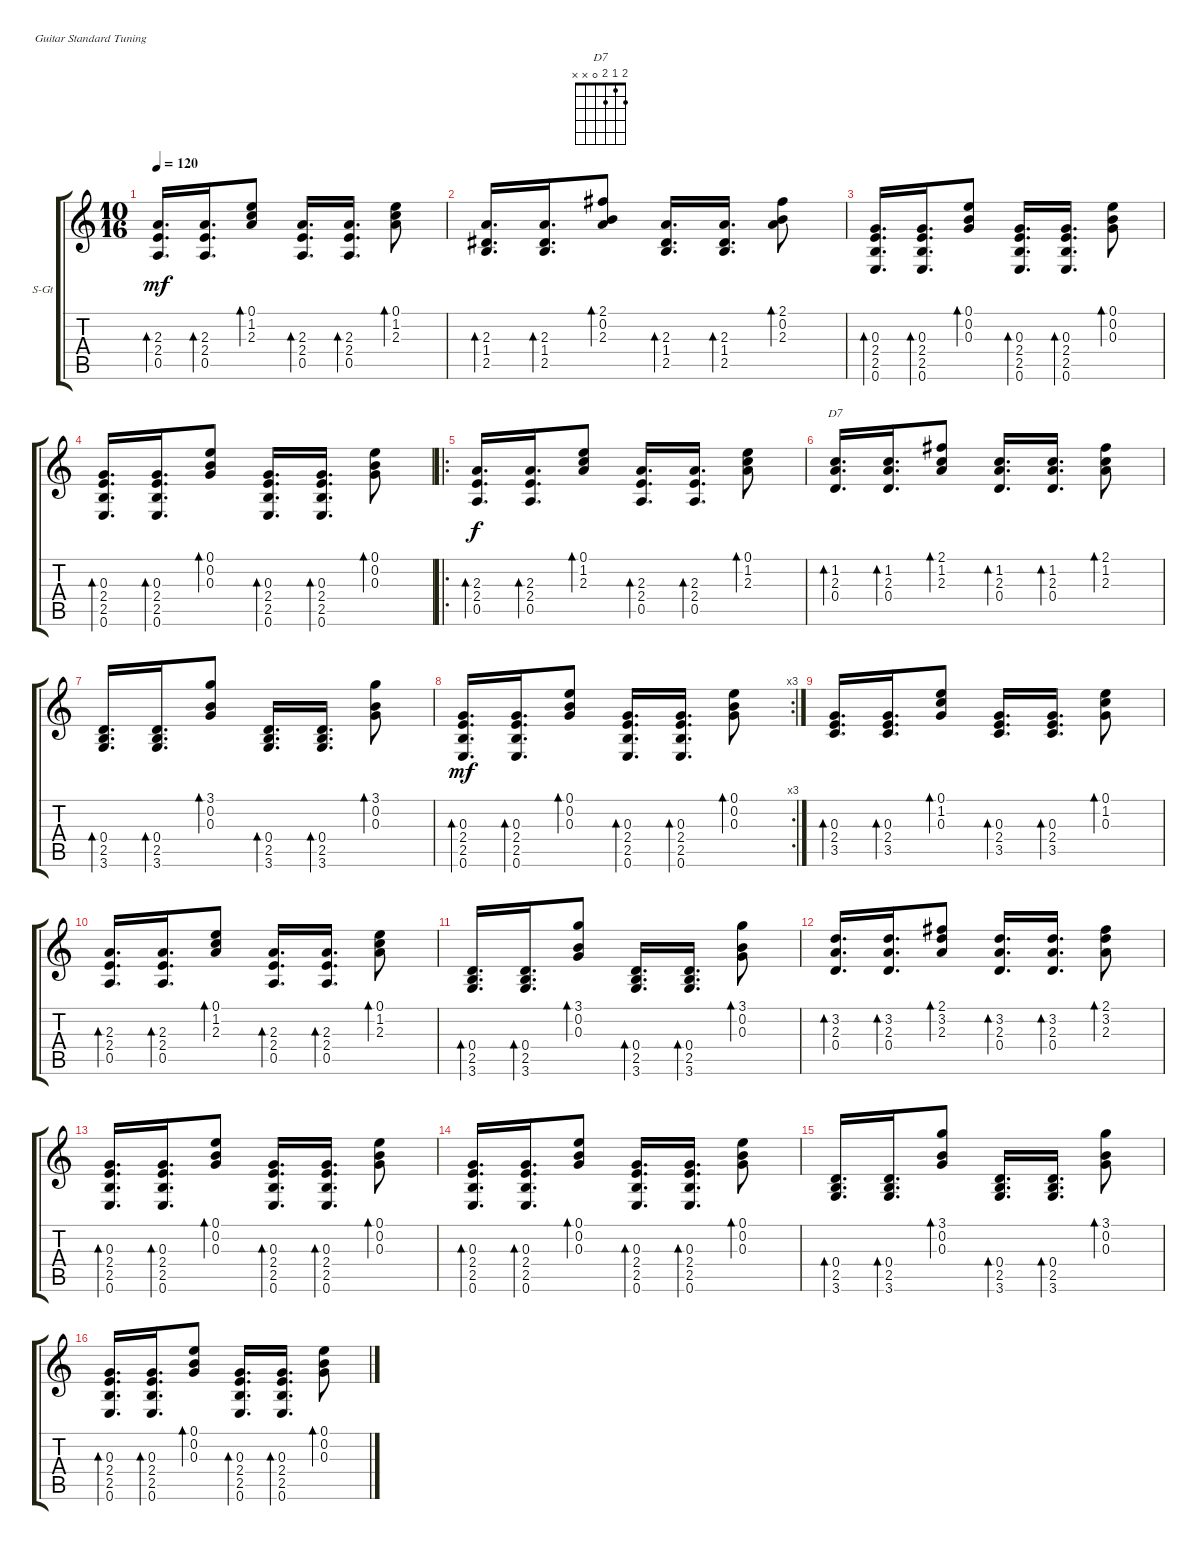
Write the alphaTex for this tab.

\defaultSystemsLayout 4
\bracketExtendMode groupsimilarinstruments
\firstSystemTrackNameOrientation horizontal
\otherSystemsTrackNameOrientation horizontal
\track ("Steel Guitar" "S-Gt") {instrument acousticguitarsteel}
\staff {score tabs}
\tuning (E4 B3 G3 D3 A2 E2)
\chord ("D7" 2 1 2 0 x x)
\ts (10 16)
\tempo 120
\clef g2
\ks c
(0.5 2.4 2.3).16{d bd 30 dy mf} (0.5 2.4 2.3).16{d bd 30} (0.1 1.2 2.3).8{bd 30} (0.5 2.4 2.3).16{d bd 30} (0.5 2.4 2.3).16{d bd 30} (0.1 1.2 2.3).8{bd 30} |
(2.5 1.4 2.3).16{d bd 30} (2.5 1.4 2.3).16{d bd 30} (2.1 0.2 2.3).8{bd 30} (2.5 1.4 2.3).16{d bd 30} (2.5 1.4 2.3).16{d bd 30} (2.1 0.2 2.3).8{bd 30} |
(0.6 2.5 2.4 0.3).16{d bd 30} (0.6 2.5 2.4 0.3).16{d bd 30} (0.1 0.2 0.3).8{bd 30} (0.6 2.5 2.4 0.3).16{d bd 30} (0.6 2.5 2.4 0.3).16{d bd 30} (0.1 0.2 0.3).8{bd 30} |
(0.6 2.5 2.4 0.3).16{d bd 30} (0.6 2.5 2.4 0.3).16{d bd 30} (0.1 0.2 0.3).8{bd 30} (0.6 2.5 2.4 0.3).16{d bd 30} (0.6 2.5 2.4 0.3).16{d bd 30} (0.1 0.2 0.3).8{bd 30} |
\ro
(0.5 2.4 2.3).16{d bd 30 dy f} (0.5 2.4 2.3).16{d bd 30} (0.1 1.2 2.3).8{bd 30} (0.5 2.4 2.3).16{d bd 30} (0.5 2.4 2.3).16{d bd 30} (0.1 1.2 2.3).8{bd 30} |
(0.4 2.3 1.2).16{d bd 30 ch "D7"} (0.4 2.3 1.2).16{d bd 30} (2.3 1.2 2.1).8{bd 30} (0.4 2.3 1.2).16{d bd 30} (0.4 2.3 1.2).16{d bd 30} (2.3 1.2 2.1).8{bd 30} |
(3.6 2.5 0.4).16{d bd 30} (3.6 2.5 0.4).16{d bd 30} (3.1 0.2 0.3).8{bd 30} (3.6 2.5 0.4).16{d bd 30} (3.6 2.5 0.4).16{d bd 30} (3.1 0.2 0.3).8{bd 30} |
\rc 3
(0.6 2.5 2.4 0.3).16{d bd 30 dy mf} (0.6 2.5 2.4 0.3).16{d bd 30} (0.1 0.2 0.3).8{bd 30} (0.6 2.5 2.4 0.3).16{d bd 30} (0.6 2.5 2.4 0.3).16{d bd 30} (0.1 0.2 0.3).8{bd 30} |
(3.5 2.4 0.3).16{d bd 30} (3.5 2.4 0.3).16{d bd 30} (1.2 0.1 0.3).8{bd 30} (3.5 2.4 0.3).16{d bd 30} (3.5 2.4 0.3).16{d bd 30} (1.2 0.1 0.3).8{bd 30} |
(0.5 2.4 2.3).16{d bd 30} (0.5 2.4 2.3).16{d bd 30} (0.1 1.2 2.3).8{bd 30} (0.5 2.4 2.3).16{d bd 30} (0.5 2.4 2.3).16{d bd 30} (0.1 1.2 2.3).8{bd 30} |
(3.6 2.5 0.4).16{d bd 30} (3.6 2.5 0.4).16{d bd 30} (3.1 0.2 0.3).8{bd 30} (3.6 2.5 0.4).16{d bd 30} (3.6 2.5 0.4).16{d bd 30} (3.1 0.2 0.3).8{bd 30} |
(0.4 2.3 3.2).16{d bd 30} (0.4 2.3 3.2).16{d bd 30} (2.1 3.2 2.3).8{bd 30} (0.4 2.3 3.2).16{d bd 30} (0.4 2.3 3.2).16{d bd 30} (2.1 3.2 2.3).8{bd 30} |
(0.6 2.5 2.4 0.3).16{d bd 30} (0.6 2.5 2.4 0.3).16{d bd 30} (0.1 0.2 0.3).8{bd 30} (0.6 2.5 2.4 0.3).16{d bd 30} (0.6 2.5 2.4 0.3).16{d bd 30} (0.1 0.2 0.3).8{bd 30} |
(0.6 2.5 2.4 0.3).16{d bd 30} (0.6 2.5 2.4 0.3).16{d bd 30} (0.1 0.2 0.3).8{bd 30} (0.6 2.5 2.4 0.3).16{d bd 30} (0.6 2.5 2.4 0.3).16{d bd 30} (0.1 0.2 0.3).8{bd 30} |
(3.6 2.5 0.4).16{d bd 30} (3.6 2.5 0.4).16{d bd 30} (3.1 0.2 0.3).8{bd 30} (3.6 2.5 0.4).16{d bd 30} (3.6 2.5 0.4).16{d bd 30} (3.1 0.2 0.3).8{bd 30} |
(0.6 2.5 2.4 0.3).16{d bd 30} (0.6 2.5 2.4 0.3).16{d bd 30} (0.1 0.2 0.3).8{bd 30} (0.6 2.5 2.4 0.3).16{d bd 30} (0.6 2.5 2.4 0.3).16{d bd 30} (0.1 0.2 0.3).8{bd 30}
